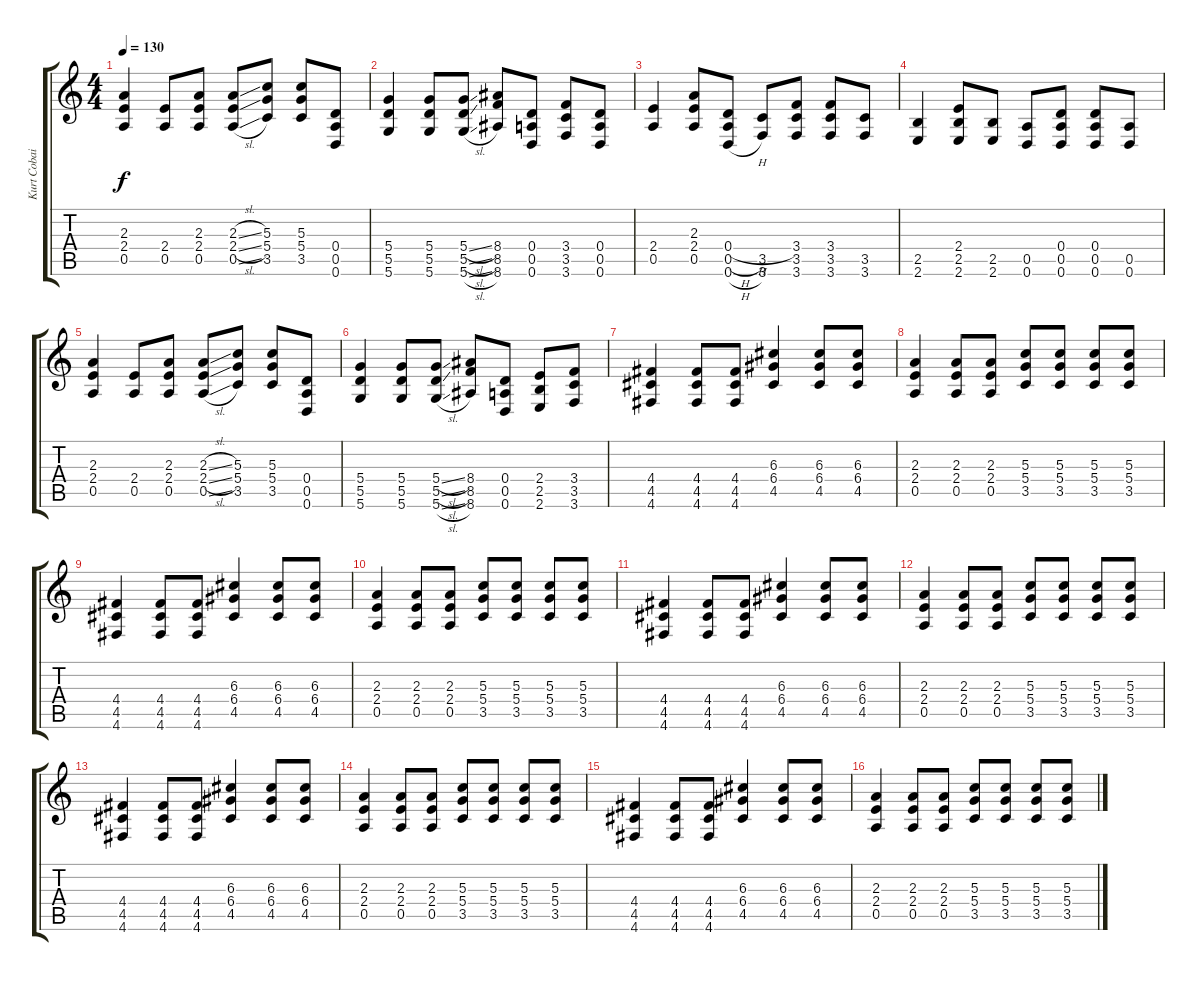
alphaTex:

\track ("Kurt Cobain (Guitar" "Kurt Cobai") {instrument electricguitarclean}
\staff {score tabs}
\tuning (E4 B3 G3 D3 A2 D2) {hide}
\ts (4 4)
\tempo 130
\clef g2
\ks c
(2.3 2.4 0.5).4{dy f} (2.4 0.5).8 (2.3 2.4 0.5).8 (2.3{sl} 2.4{sl} 0.5{sl}).8 (5.3 5.4 3.5).8 (5.3 5.4 3.5).8 (0.4 0.5 0.6).8 |
(5.4 5.5 5.6).4 (5.4 5.5 5.6).8 (5.4{sl} 5.5{sl} 5.6{sl}).8 (8.4 8.5 8.6).8 (0.4 0.5 0.6).8 (3.4 3.5 3.6).8 (0.4 0.5 0.6).8 |
(2.4 0.5).4 (2.3 2.4 0.5).8 (0.4{h} 0.5{h} 0.6{h}).8 (3.5 3.6).8 (3.4 3.5 3.6).8 (3.4 3.5 3.6).8 (3.5 3.6).8 |
(2.5 2.6).4 (2.4 2.5 2.6).8 (2.5 2.6).8 (0.5 0.6).8 (0.4 0.5 0.6).8 (0.4 0.5 0.6).8 (0.5 0.6).8 |
(2.3 2.4 0.5).4 (2.4 0.5).8 (2.3 2.4 0.5).8 (2.3{sl} 2.4{sl} 0.5{sl}).8 (5.3 5.4 3.5).8 (5.3 5.4 3.5).8 (0.4 0.5 0.6).8 |
(5.4 5.5 5.6).4 (5.4 5.5 5.6).8{volume 16 instrument distortionguitar} (5.4{sl} 5.5{sl} 5.6{sl}).8 (8.4 8.5 8.6).8 (0.4 0.5 0.6).8 (2.4 2.5 2.6).8 (3.4 3.5 3.6).8 |
(4.4 4.5 4.6).4 (4.4 4.5 4.6).8 (4.4 4.5 4.6).8 (6.3 6.4 4.5).4 (6.3 6.4 4.5).8 (6.3 6.4 4.5).8 |
(2.3 2.4 0.5).4 (2.3 2.4 0.5).8 (2.3 2.4 0.5).8 (5.3 5.4 3.5).8 (5.3 5.4 3.5).8 (5.3 5.4 3.5).8 (5.3 5.4 3.5).8 |
(4.4 4.5 4.6).4 (4.4 4.5 4.6).8 (4.4 4.5 4.6).8 (6.3 6.4 4.5).4 (6.3 6.4 4.5).8 (6.3 6.4 4.5).8 |
(2.3 2.4 0.5).4 (2.3 2.4 0.5).8 (2.3 2.4 0.5).8 (5.3 5.4 3.5).8 (5.3 5.4 3.5).8 (5.3 5.4 3.5).8 (5.3 5.4 3.5).8 |
(4.4 4.5 4.6).4 (4.4 4.5 4.6).8 (4.4 4.5 4.6).8 (6.3 6.4 4.5).4 (6.3 6.4 4.5).8 (6.3 6.4 4.5).8 |
(2.3 2.4 0.5).4 (2.3 2.4 0.5).8 (2.3 2.4 0.5).8 (5.3 5.4 3.5).8 (5.3 5.4 3.5).8 (5.3 5.4 3.5).8 (5.3 5.4 3.5).8 |
(4.4 4.5 4.6).4 (4.4 4.5 4.6).8 (4.4 4.5 4.6).8 (6.3 6.4 4.5).4 (6.3 6.4 4.5).8 (6.3 6.4 4.5).8 |
(2.3 2.4 0.5).4 (2.3 2.4 0.5).8 (2.3 2.4 0.5).8 (5.3 5.4 3.5).8 (5.3 5.4 3.5).8 (5.3 5.4 3.5).8 (5.3 5.4 3.5).8 |
(4.4 4.5 4.6).4 (4.4 4.5 4.6).8 (4.4 4.5 4.6).8 (6.3 6.4 4.5).4 (6.3 6.4 4.5).8 (6.3 6.4 4.5).8 |
(2.3 2.4 0.5).4 (2.3 2.4 0.5).8 (2.3 2.4 0.5).8 (5.3 5.4 3.5).8 (5.3 5.4 3.5).8 (5.3 5.4 3.5).8 (5.3 5.4 3.5).8
